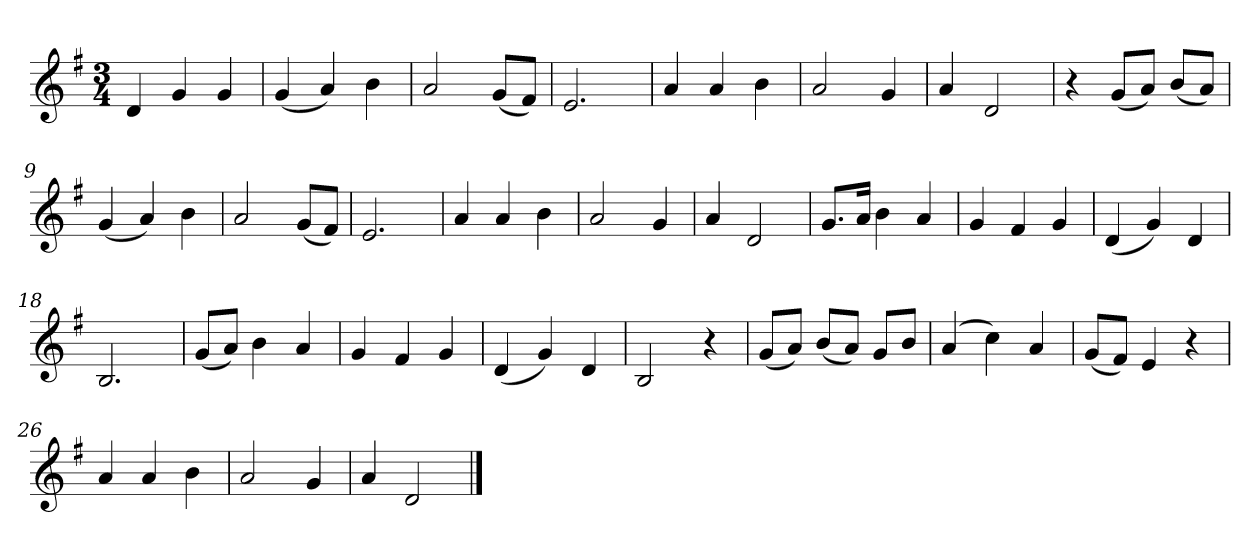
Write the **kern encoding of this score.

**kern
*part1
*staff1
*k[f#]
*M3/4
*MM120
=1
4d
4g
4g
=2
(4g
4a)
4b
=3
2a
(8gL
8f#J)
=4
2.e
=5
4a
4a
4b
=6
2a
4g
=7
4a
2d
=8
4r
(8gL
8aJ)
(8bL
8aJ)
=9
(4g
4a)
4b
=10
2a
(8gL
8f#J)
=11
2.e
=12
4a
4a
4b
=13
2a
4g
=14
4a
2d
=15
8.gL
16aJk
4b
4a
=16
4g
4f#
4g
=17
(4d
4g)
4d
=18
2.B
=19
(8gL
8aJ)
4b
4a
=20
4g
4f#
4g
=21
(4d
4g)
4d
=22
2B
4r
=23
(8gL
8aJ)
(8bL
8aJ)
8gL
8bJ
=24
(4a
4cc)
4a
=25
(8gL
8f#J)
4e
4r
=26
4a
4a
4b
=27
2a
4g
=28
4a
2d
==
*-
